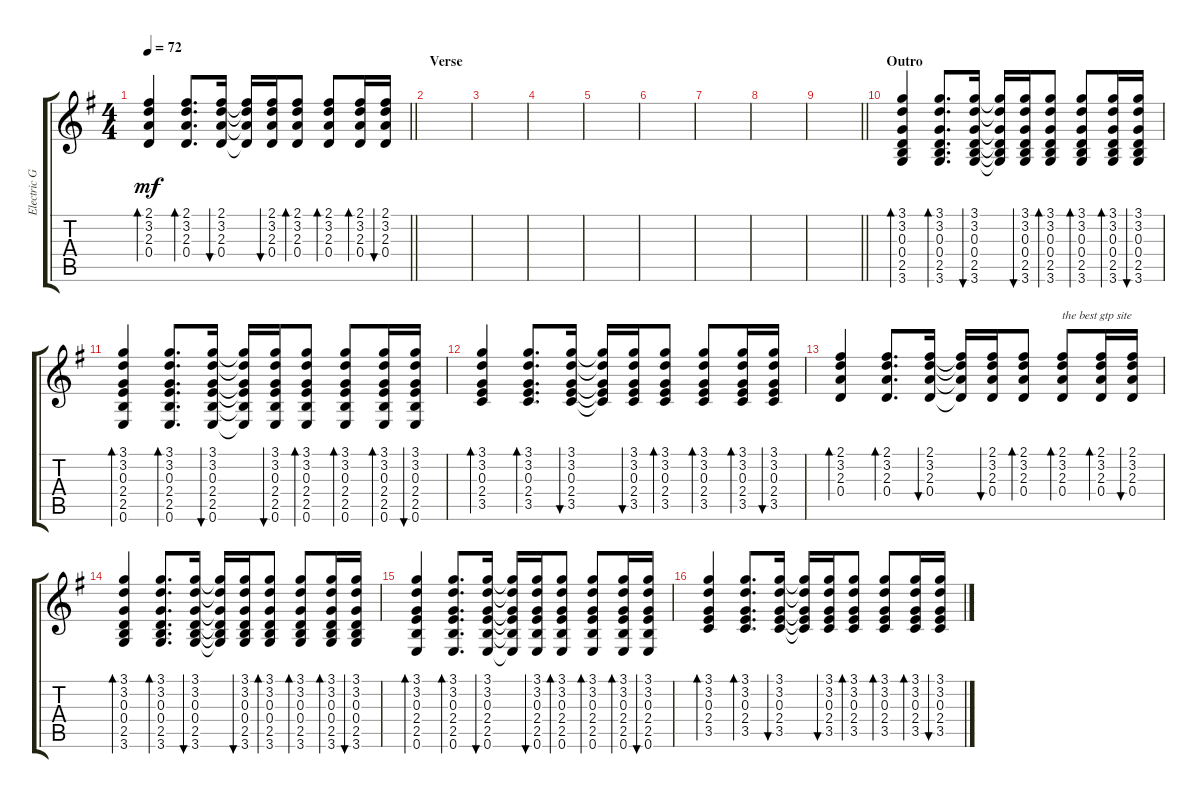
\track ("Electric Guitar (Clean)" "Electric G") {instrument electricguitarclean}
\staff {score tabs}
\tuning (E4 B3 G3 D3 A2 E2) {hide}
\ts (4 4)
\tempo 72
\clef g2
\barLineRight lightlight
\ks g
(2.1 3.2 2.3 0.4).4{bd 30 dy mf} (2.1 3.2 2.3 0.4).8{d bd 30} (2.1 3.2 2.3 0.4).16{bu 30} (2.1{t} 3.2{t} 2.3{t} 0.4{t}).16 (2.1 3.2 2.3 0.4).16{bu 30} (2.1 3.2 2.3 0.4).8{bd 30} (2.1 3.2 2.3 0.4).8{bd 30} (2.1 3.2 2.3 0.4).16{bd 30} (2.1 3.2 2.3 0.4).16{bu 30} |
\section ("" "Verse")
|
|
|
|
|
|
|
\barLineRight lightlight
|
\section ("" "Outro")
(3.1 3.2 0.3 0.4 2.5 3.6).4{bd 30} (3.1 3.2 0.3 0.4 2.5 3.6).8{d bd 30} (3.1 3.2 0.3 0.4 2.5 3.6).16{bu 60} (3.1{t} 3.2{t} 0.3{t} 0.4{t} 2.5{t} 3.6{t}).16 (3.1 3.2 0.3 0.4 2.5 3.6).16{bu 60} (3.1 3.2 0.3 0.4 2.5 3.6).8{bd 30} (3.1 3.2 0.3 0.4 2.5 3.6).8{bd 30} (3.1 3.2 0.3 0.4 2.5 3.6).16{bd 30} (3.1 3.2 0.3 0.4 2.5 3.6).16{bu 30} |
(3.1 3.2 0.3 2.4 2.5 0.6).4{bd 30} (3.1 3.2 0.3 2.4 2.5 0.6).8{d bd 30} (3.1 3.2 0.3 2.4 2.5 0.6).16{bu 30} (3.1{t} 3.2{t} 0.3{t} 2.4{t} 2.5{t} 0.6{t}).16 (3.1 3.2 0.3 2.4 2.5 0.6).16{bu 30} (3.1 3.2 0.3 2.4 2.5 0.6).8{bd 30} (3.1 3.2 0.3 2.4 2.5 0.6).8{bd 30} (3.1 3.2 0.3 2.4 2.5 0.6).16{bd 30} (3.1 3.2 0.3 2.4 2.5 0.6).16{bu 30} |
(3.1 3.2 0.3 2.4 3.5).4{bd 30} (3.1 3.2 0.3 2.4 3.5).8{d bd 30} (3.1 3.2 0.3 2.4 3.5).16{bu 30} (3.1{t} 3.2{t} 0.3{t} 2.4{t} 3.5{t}).16 (3.1 3.2 0.3 2.4 3.5).16{bu 30} (3.1 3.2 0.3 2.4 3.5).8{bd 30} (3.1 3.2 0.3 2.4 3.5).8{bd 30} (3.1 3.2 0.3 2.4 3.5).16{bd 30} (3.1 3.2 0.3 2.4 3.5).16{bu 30} |
(2.1 3.2 2.3 0.4).4{bd 30} (2.1 3.2 2.3 0.4).8{d bd 30} (2.1 3.2 2.3 0.4).16{bu 30} (2.1{t} 3.2{t} 2.3{t} 0.4{t}).16 (2.1 3.2 2.3 0.4).16{bu 30} (2.1 3.2 2.3 0.4).8{bd 30} (2.1 3.2 2.3 0.4).8{bd 30 txt "the best gtp site"} (2.1 3.2 2.3 0.4).16{bd 30} (2.1 3.2 2.3 0.4).16{bu 30} |
(3.1 3.2 0.3 0.4 2.5 3.6).4{bd 30} (3.1 3.2 0.3 0.4 2.5 3.6).8{d bd 30} (3.1 3.2 0.3 0.4 2.5 3.6).16{bu 60} (3.1{t} 3.2{t} 0.3{t} 0.4{t} 2.5{t} 3.6{t}).16 (3.1 3.2 0.3 0.4 2.5 3.6).16{bu 60} (3.1 3.2 0.3 0.4 2.5 3.6).8{bd 30} (3.1 3.2 0.3 0.4 2.5 3.6).8{bd 30} (3.1 3.2 0.3 0.4 2.5 3.6).16{bd 30} (3.1 3.2 0.3 0.4 2.5 3.6).16{bu 30} |
(3.1 3.2 0.3 2.4 2.5 0.6).4{bd 30} (3.1 3.2 0.3 2.4 2.5 0.6).8{d bd 30} (3.1 3.2 0.3 2.4 2.5 0.6).16{bu 30} (3.1{t} 3.2{t} 0.3{t} 2.4{t} 2.5{t} 0.6{t}).16 (3.1 3.2 0.3 2.4 2.5 0.6).16{bu 30} (3.1 3.2 0.3 2.4 2.5 0.6).8{bd 30} (3.1 3.2 0.3 2.4 2.5 0.6).8{bd 30} (3.1 3.2 0.3 2.4 2.5 0.6).16{bd 30} (3.1 3.2 0.3 2.4 2.5 0.6).16{bu 30} |
(3.1 3.2 0.3 2.4 3.5).4{bd 30} (3.1 3.2 0.3 2.4 3.5).8{d bd 30} (3.1 3.2 0.3 2.4 3.5).16{bu 30} (3.1{t} 3.2{t} 0.3{t} 2.4{t} 3.5{t}).16 (3.1 3.2 0.3 2.4 3.5).16{bu 30} (3.1 3.2 0.3 2.4 3.5).8{bd 30} (3.1 3.2 0.3 2.4 3.5).8{bd 30} (3.1 3.2 0.3 2.4 3.5).16{bd 30} (3.1 3.2 0.3 2.4 3.5).16{bu 30}
